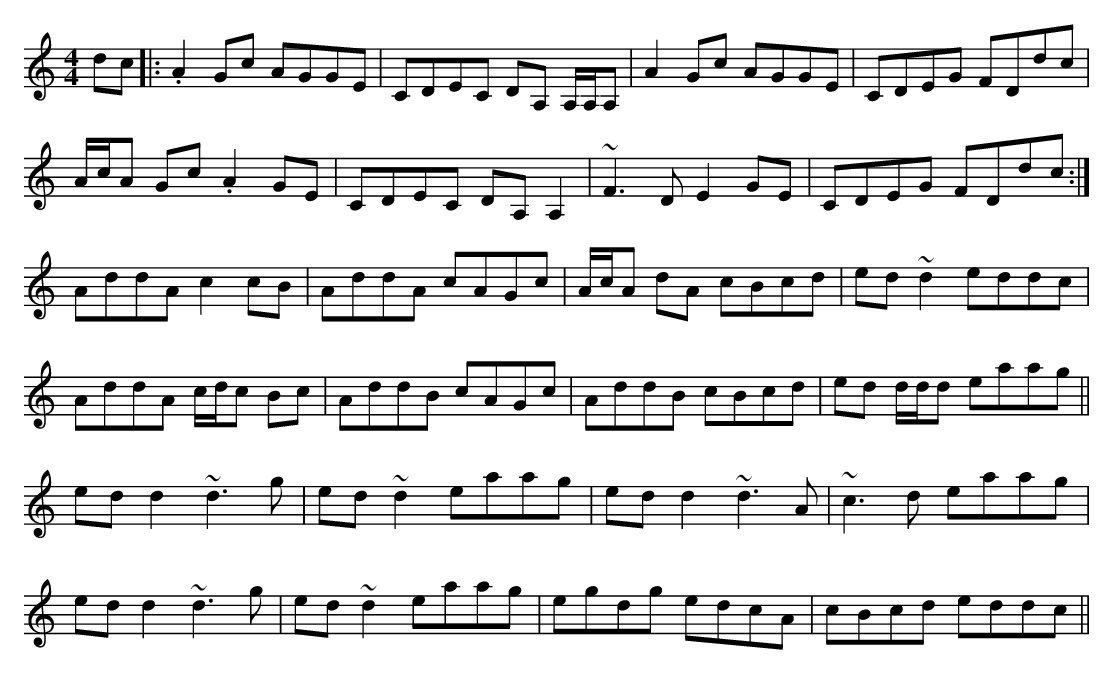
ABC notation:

X:1
M:4/4
K:Ddor
dc|:.A2 Gc AGGE|CDEC DA, A,/A,/A,|A2 Gc AGGE|CDEG FDdc|
A/c/A Gc .A2 GE|CDEC DA, A,2|~F3 D E2 GE|CDEG FDdc:|
AddA c2 cB|AddA cAGc|A/c/A dA cBcd|ed ~d2 eddc|
AddA c/d/c Bc|AddB cAGc|AddB cBcd|ed d/d/d eaag||
ed d2 ~d3 g|ed ~d2 eaag|ed d2 ~d3 A|~c3 d eaag|
ed d2 ~d3 g|ed ~d2 eaag|egdg edcA|cBcd eddc||
